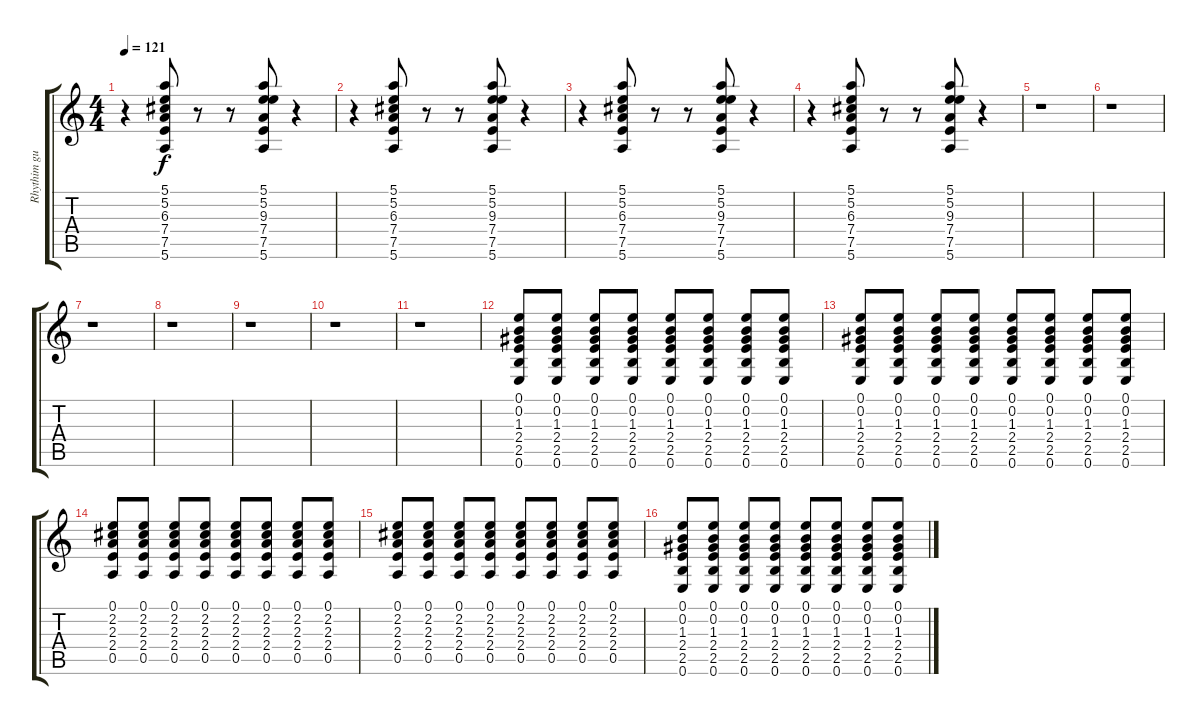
\track ("Rhythim guitar" "Rhythim gu") {instrument overdrivenguitar}
\staff {score tabs}
\tuning (E4 B3 G3 D3 A2 E2) {hide}
\ts (4 4)
\tempo 121
\clef g2
\ks c
r.4{dy f} (5.1 5.2 6.3 7.4 7.5 5.6).8 r.8 r.8 (5.1 5.2 9.3 7.4 7.5 5.6).8 r.4 |
r.4 (5.1 5.2 6.3 7.4 7.5 5.6).8 r.8 r.8 (5.1 5.2 9.3 7.4 7.5 5.6).8 r.4 |
r.4 (5.1 5.2 6.3 7.4 7.5 5.6).8 r.8 r.8 (5.1 5.2 9.3 7.4 7.5 5.6).8 r.4 |
r.4 (5.1 5.2 6.3 7.4 7.5 5.6).8 r.8 r.8 (5.1 5.2 9.3 7.4 7.5 5.6).8 r.4 |
r.1 |
r.1 |
r.1 |
r.1 |
r.1 |
r.1 |
r.1 |
(0.1 0.2 1.3 2.4 2.5 0.6).8{instrument overdrivenguitar} (0.1 0.2 1.3 2.4 2.5 0.6).8 (0.1 0.2 1.3 2.4 2.5 0.6).8 (0.1 0.2 1.3 2.4 2.5 0.6).8 (0.1 0.2 1.3 2.4 2.5 0.6).8 (0.1 0.2 1.3 2.4 2.5 0.6).8 (0.1 0.2 1.3 2.4 2.5 0.6).8 (0.1 0.2 1.3 2.4 2.5 0.6).8 |
(0.1 0.2 1.3 2.4 2.5 0.6).8 (0.1 0.2 1.3 2.4 2.5 0.6).8 (0.1 0.2 1.3 2.4 2.5 0.6).8 (0.1 0.2 1.3 2.4 2.5 0.6).8 (0.1 0.2 1.3 2.4 2.5 0.6).8 (0.1 0.2 1.3 2.4 2.5 0.6).8 (0.1 0.2 1.3 2.4 2.5 0.6).8 (0.1 0.2 1.3 2.4 2.5 0.6).8 |
(0.1 2.2 2.3 2.4 0.5).8 (0.1 2.2 2.3 2.4 0.5).8 (0.1 2.2 2.3 2.4 0.5).8 (0.1 2.2 2.3 2.4 0.5).8 (0.1 2.2 2.3 2.4 0.5).8 (0.1 2.2 2.3 2.4 0.5).8 (0.1 2.2 2.3 2.4 0.5).8 (0.1 2.2 2.3 2.4 0.5).8 |
(0.1 2.2 2.3 2.4 0.5).8 (0.1 2.2 2.3 2.4 0.5).8 (0.1 2.2 2.3 2.4 0.5).8 (0.1 2.2 2.3 2.4 0.5).8 (0.1 2.2 2.3 2.4 0.5).8 (0.1 2.2 2.3 2.4 0.5).8 (0.1 2.2 2.3 2.4 0.5).8 (0.1 2.2 2.3 2.4 0.5).8 |
(0.1 0.2 1.3 2.4 2.5 0.6).8 (0.1 0.2 1.3 2.4 2.5 0.6).8 (0.1 0.2 1.3 2.4 2.5 0.6).8 (0.1 0.2 1.3 2.4 2.5 0.6).8 (0.1 0.2 1.3 2.4 2.5 0.6).8 (0.1 0.2 1.3 2.4 2.5 0.6).8 (0.1 0.2 1.3 2.4 2.5 0.6).8 (0.1 0.2 1.3 2.4 2.5 0.6).8
